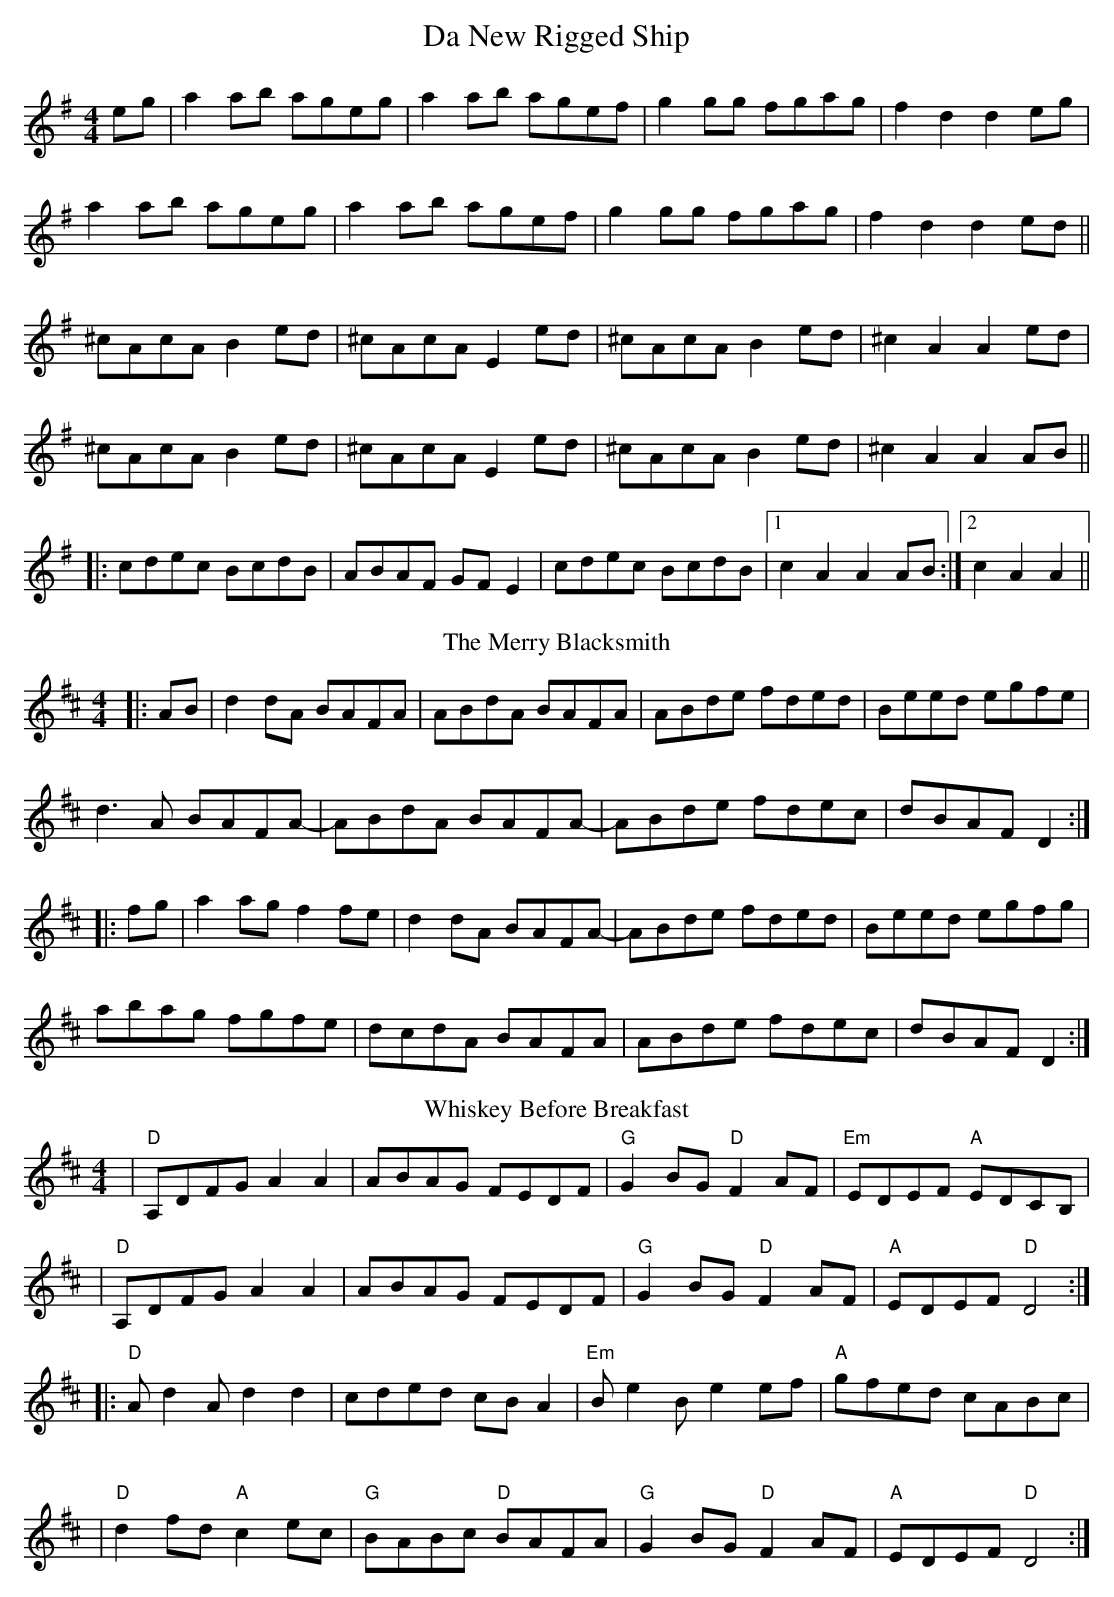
X:1
T: Da New Rigged Ship
M: 4/4
L: 1/8
K: Ador
eg|a2 ab ageg|a2 ab agef|g2 gg fgag|f2 d2 d2 eg|
a2 ab ageg|a2 ab agef|g2 gg fgag|f2 d2 d2 ed||
^cAcA B2 ed|^cAcA E2 ed|^cAcA B2 ed|^c2 A2 A2 ed|
^cAcA B2 ed|^cAcA E2 ed|^cAcA B2 ed|^c2 A2 A2 AB||
|:cdec BcdB|ABAF GF E2|cdec BcdB|1 c2 A2 A2 AB:|2 c2 A2A2||
T: The Merry Blacksmith
M: 4/4
L: 1/8
K: Dmaj
|:AB|d2dA BAFA|ABdA BAFA|ABde fded|Beed egfe|
d3A BAFA-|ABdA BAFA-|ABde fdec|dBAF D2:|
|:fg|a2ag f2fe|d2dA BAFA-|ABde fded|Beed egfg|
abag fgfe|dcdA BAFA|ABde fdec|dBAF D2:|
T: Whiskey Before Breakfast
M: 4/4
L: 1/8
K: Dmaj
| "D" A,DFG A2 A2 | ABAG FEDF | "G" G2 BG "D"F2 AF | "Em" EDEF "A" EDCB, |
| "D"A,DFG A2 A2 | ABAG FEDF | "G" G2 BG "D" F2 AF | "A" EDEF "D" D4 :|
|: "D" A d2 A d2 d2 | cded cB A2 | "Em" B e2 B e2 ef | "A" gfed cABc |
| "D" d2 fd "A" c2 ec | "G" BABc "D" BAFA | "G" G2 BG "D" F2 AF | "A" EDEF "D" D4 :|
